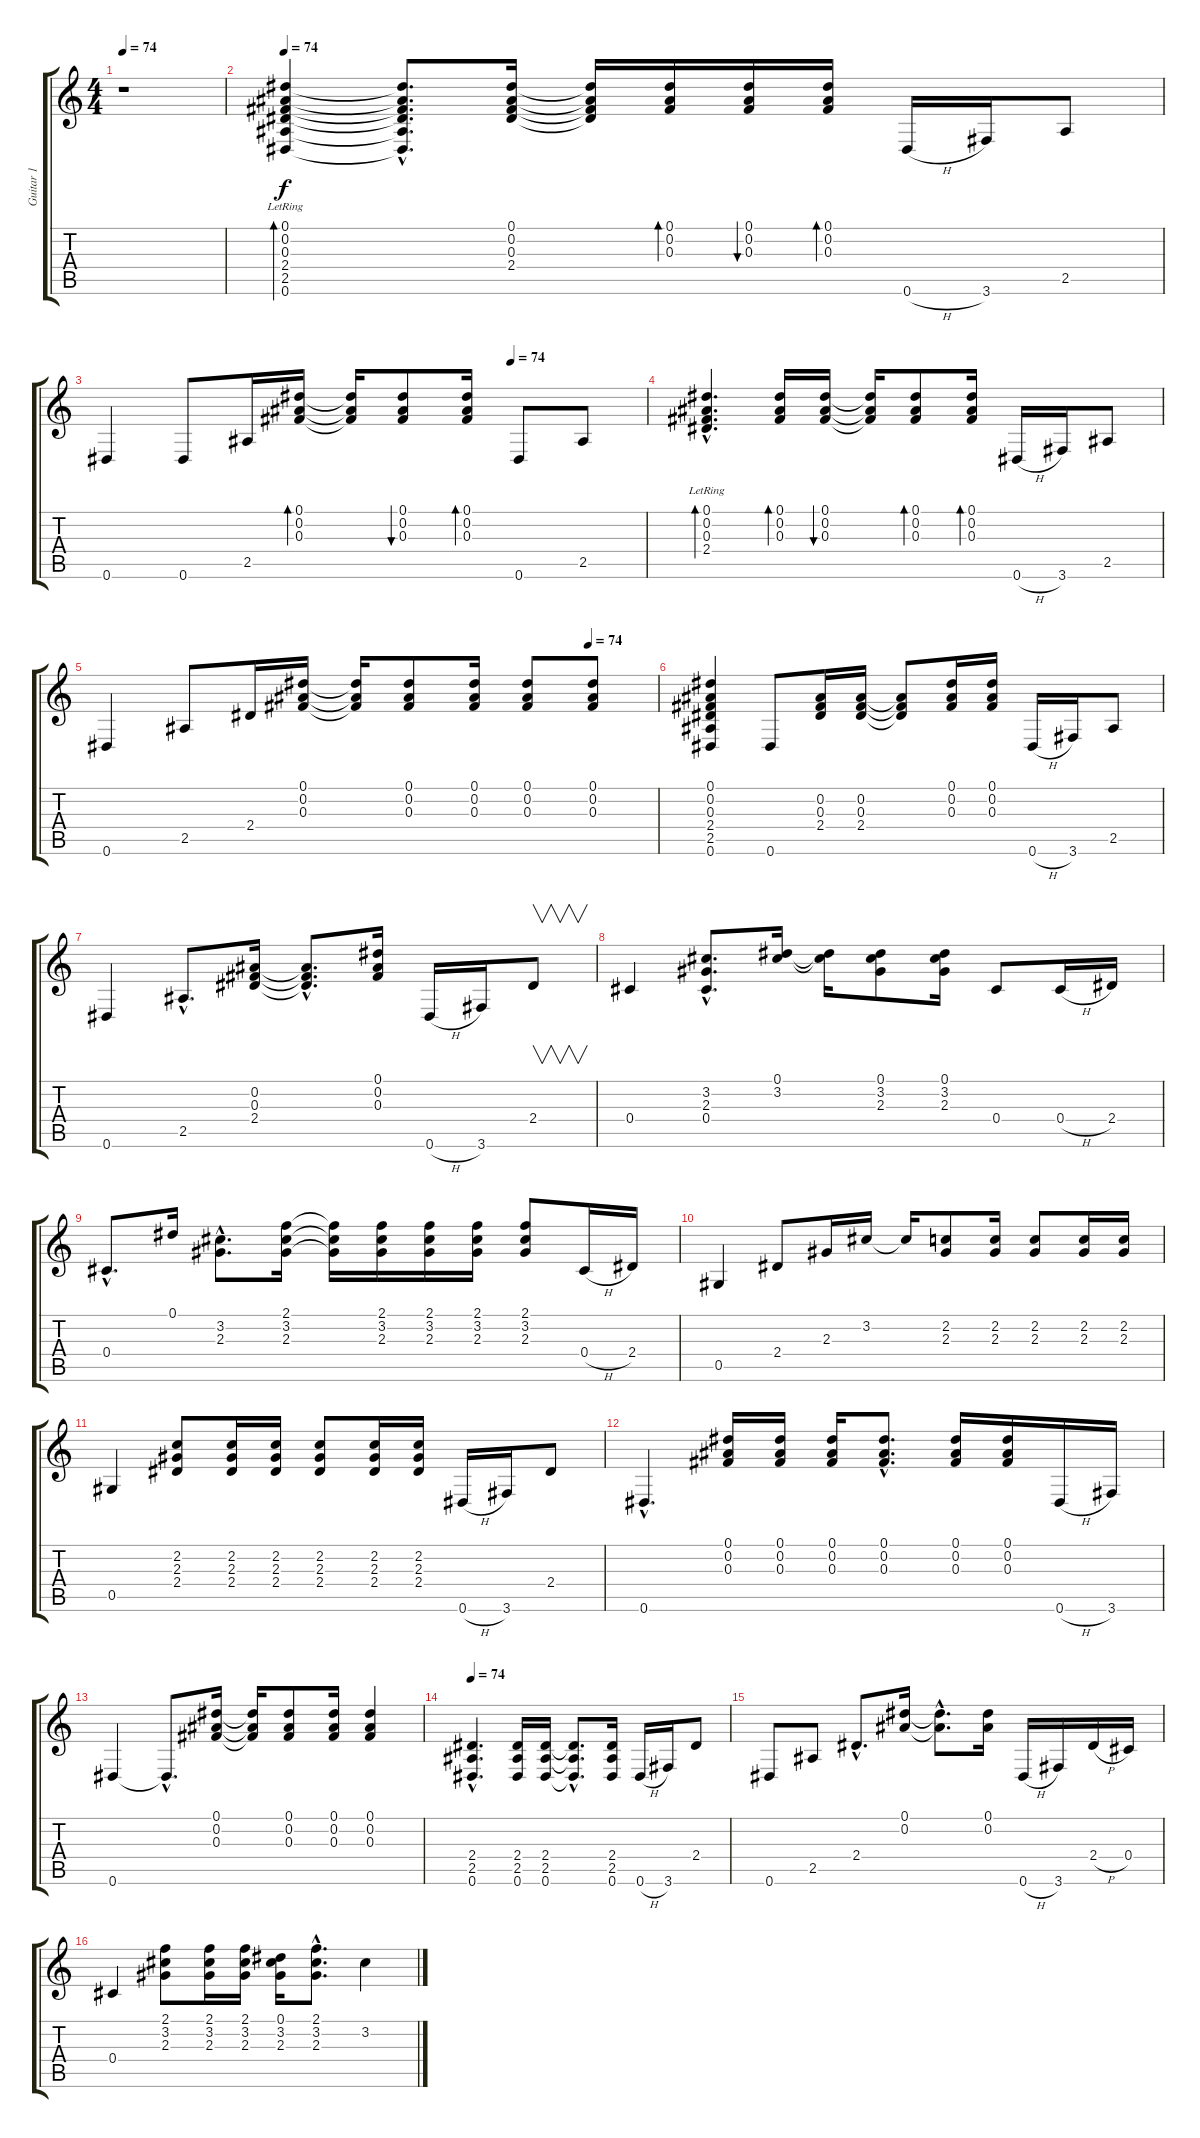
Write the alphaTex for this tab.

\track ("Guitar 1" "Guitar 1") {instrument overdrivenguitar}
\staff {score tabs}
\tuning (Eb4 Bb3 Gb3 Db3 Ab2 Eb2) {hide}
\ts (4 4)
\tempo 74
\clef g2
\ks c
r.1{dy f instrument overdrivenguitar} |
\tempo 74
(0.1 0.2 0.3 2.4 2.5 0.6{lr}).4{bd 240 volume 16 balance 12 instrument acousticguitarnylon} (0.1{hac t} 0.2{hac t} 0.3{hac t} 2.4{hac t} 2.5{hac t} 0.6{hac t}).8{d} (0.1 0.2 0.3 2.4).16 (0.1{t} 0.2{t} 0.3{t} 2.4{t}).16 (0.1 0.2 0.3).16{bd 240} (0.1 0.2 0.3).16{bu 240} (0.1 0.2 0.3).16{bd 240} 0.6{h}.16 3.6.16 2.5.8 |
\tempo (74 0.75)
0.6.4 0.6.8 2.5.16 (0.1 0.2 0.3).16{bd 240} (0.1{t} 0.2{t} 0.3{t}).16 (0.1 0.2 0.3).8{bu 240} (0.1 0.2 0.3).16{bd 240} 0.6.8 2.5.8 |
(0.1{hac lr} 0.2{hac} 0.3{hac} 2.4{hac}).4{d bd 240} (0.1 0.2 0.3).16{bd 240} (0.1 0.2 0.3).16{bu 240} (0.1{t} 0.2{t} 0.3{t}).16 (0.1 0.2 0.3).8{bd 240} (0.1 0.2 0.3).16{bd 240} 0.6{h}.16 3.6.16 2.5.8 |
\tempo (74 0.875)
0.6.4 2.5.8 2.4.16 (0.1 0.2 0.3).16 (0.1{t} 0.2{t} 0.3{t}).16 (0.1 0.2 0.3).8 (0.1 0.2 0.3).16 (0.1 0.2 0.3).8 (0.1 0.2 0.3).8 |
(0.1 0.2 0.3 2.4 2.5 0.6).4 0.6.8 (0.2 0.3 2.4).16 (0.2 0.3 2.4).16 (0.2{t} 0.3{t} 2.4{t}).8 (0.1 0.2 0.3).16 (0.1 0.2 0.3).16 0.6{h}.16 3.6.16 2.5.8 |
0.6.4 2.5{hac}.8{d} (0.2 0.3 2.4).16 (0.2{hac t} 0.3{hac t} 2.4{hac t}).8{d} (0.1 0.2 0.3).16 0.6{h}.16 3.6.16 2.4.8{v} |
0.4.4 (3.2{hac} 2.3{hac} 0.4{hac}).8{d} (0.1 3.2).16 (0.1{t} 3.2{t}).16 (0.1 3.2 2.3).8 (0.1 3.2 2.3).16 0.4.8 0.4{h}.16 2.4.16 |
0.4{hac}.8{d} 0.1.16 (3.2{hac} 2.3{hac}).8{d} (2.1 3.2 2.3).16 (2.1{t} 3.2{t} 2.3{t}).16 (2.1 3.2 2.3).16 (2.1 3.2 2.3).16 (2.1 3.2 2.3).16 (2.1 3.2 2.3).8 0.4{h}.16 2.4.16 |
0.5.4 2.4.8 2.3.16 3.2.16 3.2{t}.16 (2.2 2.3).8 (2.2 2.3).16 (2.2 2.3).8 (2.2 2.3).16 (2.2 2.3).16 |
0.5.4 (2.2 2.3 2.4).8 (2.2 2.3 2.4).16 (2.2 2.3 2.4).16 (2.2 2.3 2.4).8 (2.2 2.3 2.4).16 (2.2 2.3 2.4).16 0.6{h}.16 3.6.16 2.4.8 |
0.6{hac}.4{d} (0.1 0.2 0.3).16 (0.1 0.2 0.3).16 (0.1 0.2 0.3).16 (0.1{hac} 0.2{hac} 0.3{hac}).8{d} (0.1 0.2 0.3).16 (0.1 0.2 0.3).16 0.6{h}.16 3.6.16 |
0.6.4 0.6{hac t}.8{d} (0.1 0.2 0.3).16 (0.1{t} 0.2{t} 0.3{t}).16 (0.1 0.2 0.3).8 (0.1 0.2 0.3).16 (0.1 0.2 0.3).4 |
\tempo 74
(2.4{hac} 2.5{hac} 0.6{hac}).4{d volume 16 balance 12 instrument overdrivenguitar} (2.4 2.5 0.6).16 (2.4 2.5 0.6).16 (2.4{hac t} 2.5{hac t} 0.6{hac t}).8{d} (2.4 2.5 0.6).16 0.6{h}.16 3.6.16 2.4.8 |
0.6.8 2.5.8 2.4{hac}.8{d} (0.1 0.2).16 (0.1{hac t} 0.2{hac t}).8{d} (0.1 0.2).16 0.6{h}.16 3.6.16 2.4{h}.16 0.4.16 |
0.4.4 (2.1 3.2 2.3).8 (2.1 3.2 2.3).16 (2.1 3.2 2.3).16 (0.1 3.2 2.3).16 (2.1{hac} 3.2{hac} 2.3{hac}).8{d} 3.2.4
